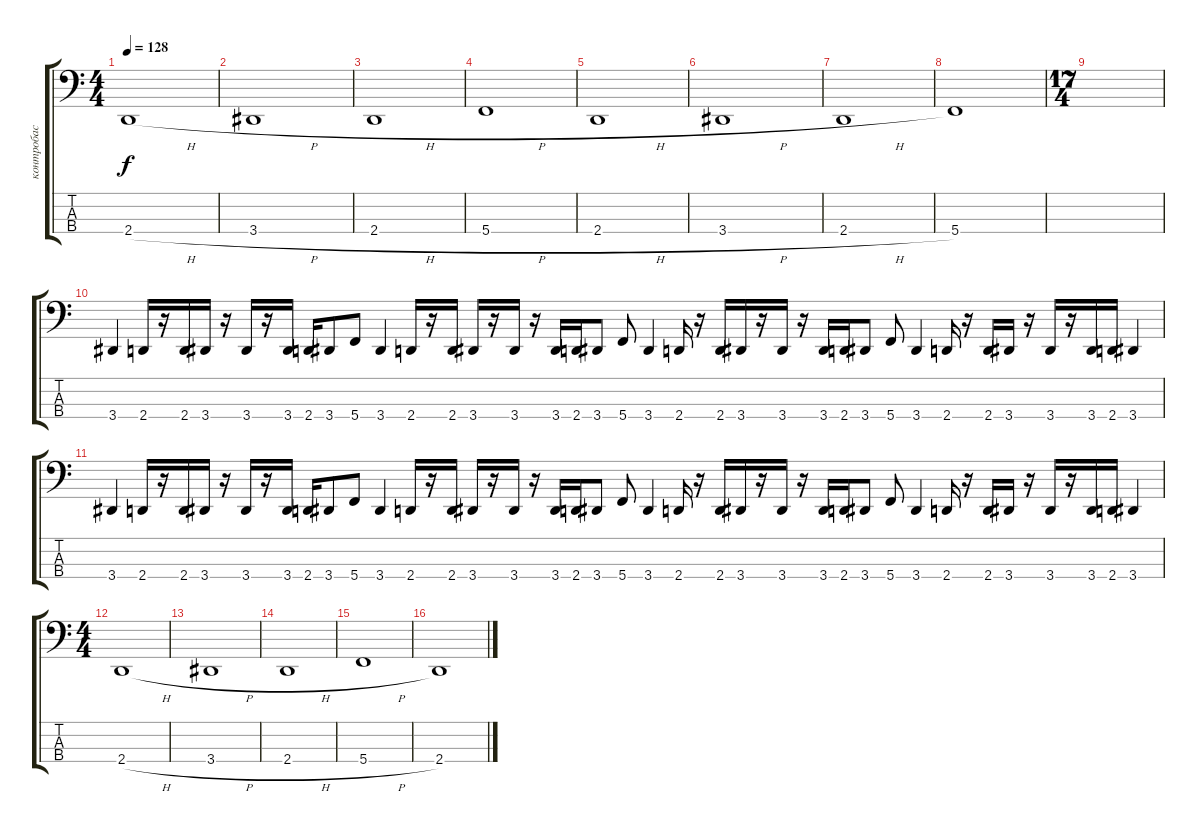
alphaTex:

\track ("контробас" "контробас") {instrument electricbassfinger}
\staff {score tabs}
\tuning (F2 C2 G1 C1) {hide}
\ts (4 4)
\tempo 128
\clef f4
\ks c
2.4{h}.1{dy f} |
3.4{h}.1 |
2.4{h}.1 |
5.4{h}.1 |
2.4{h}.1 |
3.4{h}.1 |
2.4{h}.1 |
5.4.1 |
\ts (17 4)
|
3.4.4 2.4.16 r.16 2.4.16 3.4.16 r.16 3.4.16 r.16 3.4.16 2.4.16 3.4.8 5.4.8 3.4.4 2.4.16 r.16 2.4.16 3.4.16 r.16 3.4.16 r.16 3.4.16 2.4.16 3.4.8 5.4.8 3.4.4 2.4.16 r.16 2.4.16 3.4.16 r.16 3.4.16 r.16 3.4.16 2.4.16 3.4.8 5.4.8 3.4.4 2.4.16 r.16 2.4.16 3.4.16 r.16 3.4.16 r.16 3.4.16 2.4.16 3.4.4 |
3.4.4 2.4.16 r.16 2.4.16 3.4.16 r.16 3.4.16 r.16 3.4.16 2.4.16 3.4.8 5.4.8 3.4.4 2.4.16 r.16 2.4.16 3.4.16 r.16 3.4.16 r.16 3.4.16 2.4.16 3.4.8 5.4.8 3.4.4 2.4.16 r.16 2.4.16 3.4.16 r.16 3.4.16 r.16 3.4.16 2.4.16 3.4.8 5.4.8 3.4.4 2.4.16 r.16 2.4.16 3.4.16 r.16 3.4.16 r.16 3.4.16 2.4.16 3.4.4 |
\ts (4 4)
2.4{h}.1 |
3.4{h}.1 |
2.4{h}.1 |
5.4{h}.1 |
2.4{h}.1
